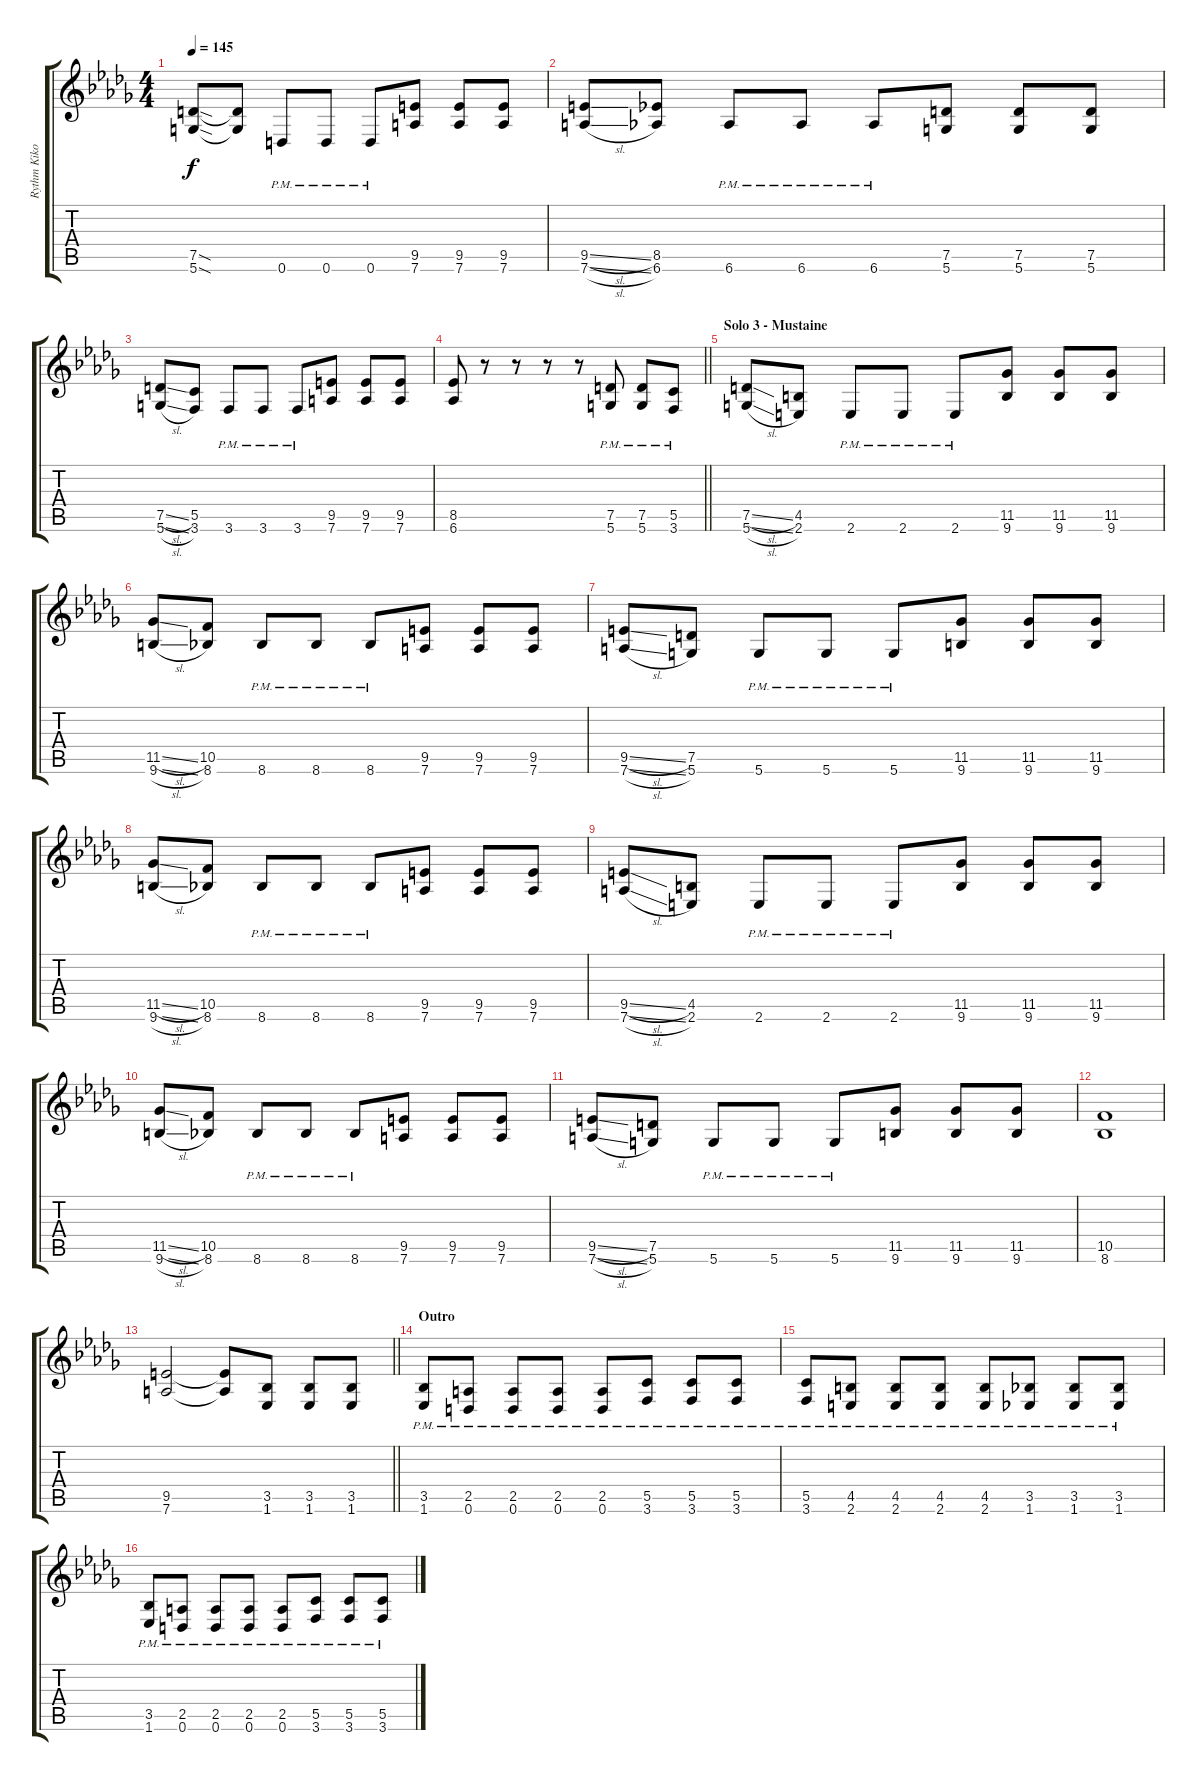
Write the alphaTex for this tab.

\track ("Rythm Kiko" "Rythm Kiko") {instrument distortionguitar}
\staff {score tabs}
\tuning (D4 A3 F3 C3 G2 D2) {hide}
\ts (4 4)
\tempo 145
\clef g2
\ks db
(7.5{sod} 5.6{sod}).8{dy f} (7.5{t} 5.6{t}).8 0.6{pm}.8 0.6{pm}.8 0.6{pm}.8 (9.5 7.6).8 (9.5 7.6).8 (9.5 7.6).8 |
(9.5{sl} 7.6{sl}).8 (8.5 6.6).8 6.6{pm}.8 6.6{pm}.8 6.6{pm}.8 (7.5 5.6).8 (7.5 5.6).8 (7.5 5.6).8 |
(7.5{sl} 5.6{sl}).8 (5.5 3.6).8 3.6{pm}.8 3.6{pm}.8 3.6{pm}.8 (9.5 7.6).8 (9.5 7.6).8 (9.5 7.6).8 |
\barLineRight lightlight
(8.5 6.6).8 r.8 r.8 r.8 r.8 (7.5{pm} 5.6{pm}).8 (7.5{pm} 5.6{pm}).8 (5.5{pm} 3.6{pm}).8 |
\section ("" "Solo 3 - Mustaine")
(7.5{sl} 5.6{sl}).8 (4.5 2.6).8 2.6{pm}.8 2.6{pm}.8 2.6{pm}.8 (11.5 9.6).8 (11.5 9.6).8 (11.5 9.6).8 |
(11.5{sl} 9.6{sl}).8 (10.5 8.6).8 8.6{pm}.8 8.6{pm}.8 8.6{pm}.8 (9.5 7.6).8 (9.5 7.6).8 (9.5 7.6).8 |
(9.5{sl} 7.6{sl}).8 (7.5 5.6).8 5.6{pm}.8 5.6{pm}.8 5.6{pm}.8 (11.5 9.6).8 (11.5 9.6).8 (11.5 9.6).8 |
(11.5{sl} 9.6{sl}).8 (10.5 8.6).8 8.6{pm}.8 8.6{pm}.8 8.6{pm}.8 (9.5 7.6).8 (9.5 7.6).8 (9.5 7.6).8 |
(9.5{sl} 7.6{sl}).8 (4.5 2.6).8 2.6{pm}.8 2.6{pm}.8 2.6{pm}.8 (11.5 9.6).8 (11.5 9.6).8 (11.5 9.6).8 |
(11.5{sl} 9.6{sl}).8 (10.5 8.6).8 8.6{pm}.8 8.6{pm}.8 8.6{pm}.8 (9.5 7.6).8 (9.5 7.6).8 (9.5 7.6).8 |
(9.5{sl} 7.6{sl}).8 (7.5 5.6).8 5.6{pm}.8 5.6{pm}.8 5.6{pm}.8 (11.5 9.6).8 (11.5 9.6).8 (11.5 9.6).8 |
(10.5 8.6).1 |
\barLineRight lightlight
(9.5 7.6).2 (9.5{t} 7.6{t}).8 (3.5 1.6).8 (3.5 1.6).8 (3.5 1.6).8 |
\section ("" "Outro")
(3.5{pm} 1.6{pm}).8 (2.5{pm} 0.6{pm}).8 (2.5{pm} 0.6{pm}).8 (2.5{pm} 0.6{pm}).8 (2.5{pm} 0.6{pm}).8 (5.5{pm} 3.6{pm}).8 (5.5{pm} 3.6{pm}).8 (5.5{pm} 3.6{pm}).8 |
(5.5{pm} 3.6{pm}).8 (4.5{pm} 2.6{pm}).8 (4.5{pm} 2.6{pm}).8 (4.5{pm} 2.6{pm}).8 (4.5{pm} 2.6{pm}).8 (3.5{pm} 1.6{pm}).8 (3.5{pm} 1.6{pm}).8 (3.5{pm} 1.6{pm}).8 |
(3.5{pm} 1.6{pm}).8 (2.5{pm} 0.6{pm}).8 (2.5{pm} 0.6{pm}).8 (2.5{pm} 0.6{pm}).8 (2.5{pm} 0.6{pm}).8 (5.5{pm} 3.6{pm}).8 (5.5{pm} 3.6{pm}).8 (5.5{pm} 3.6{pm}).8
